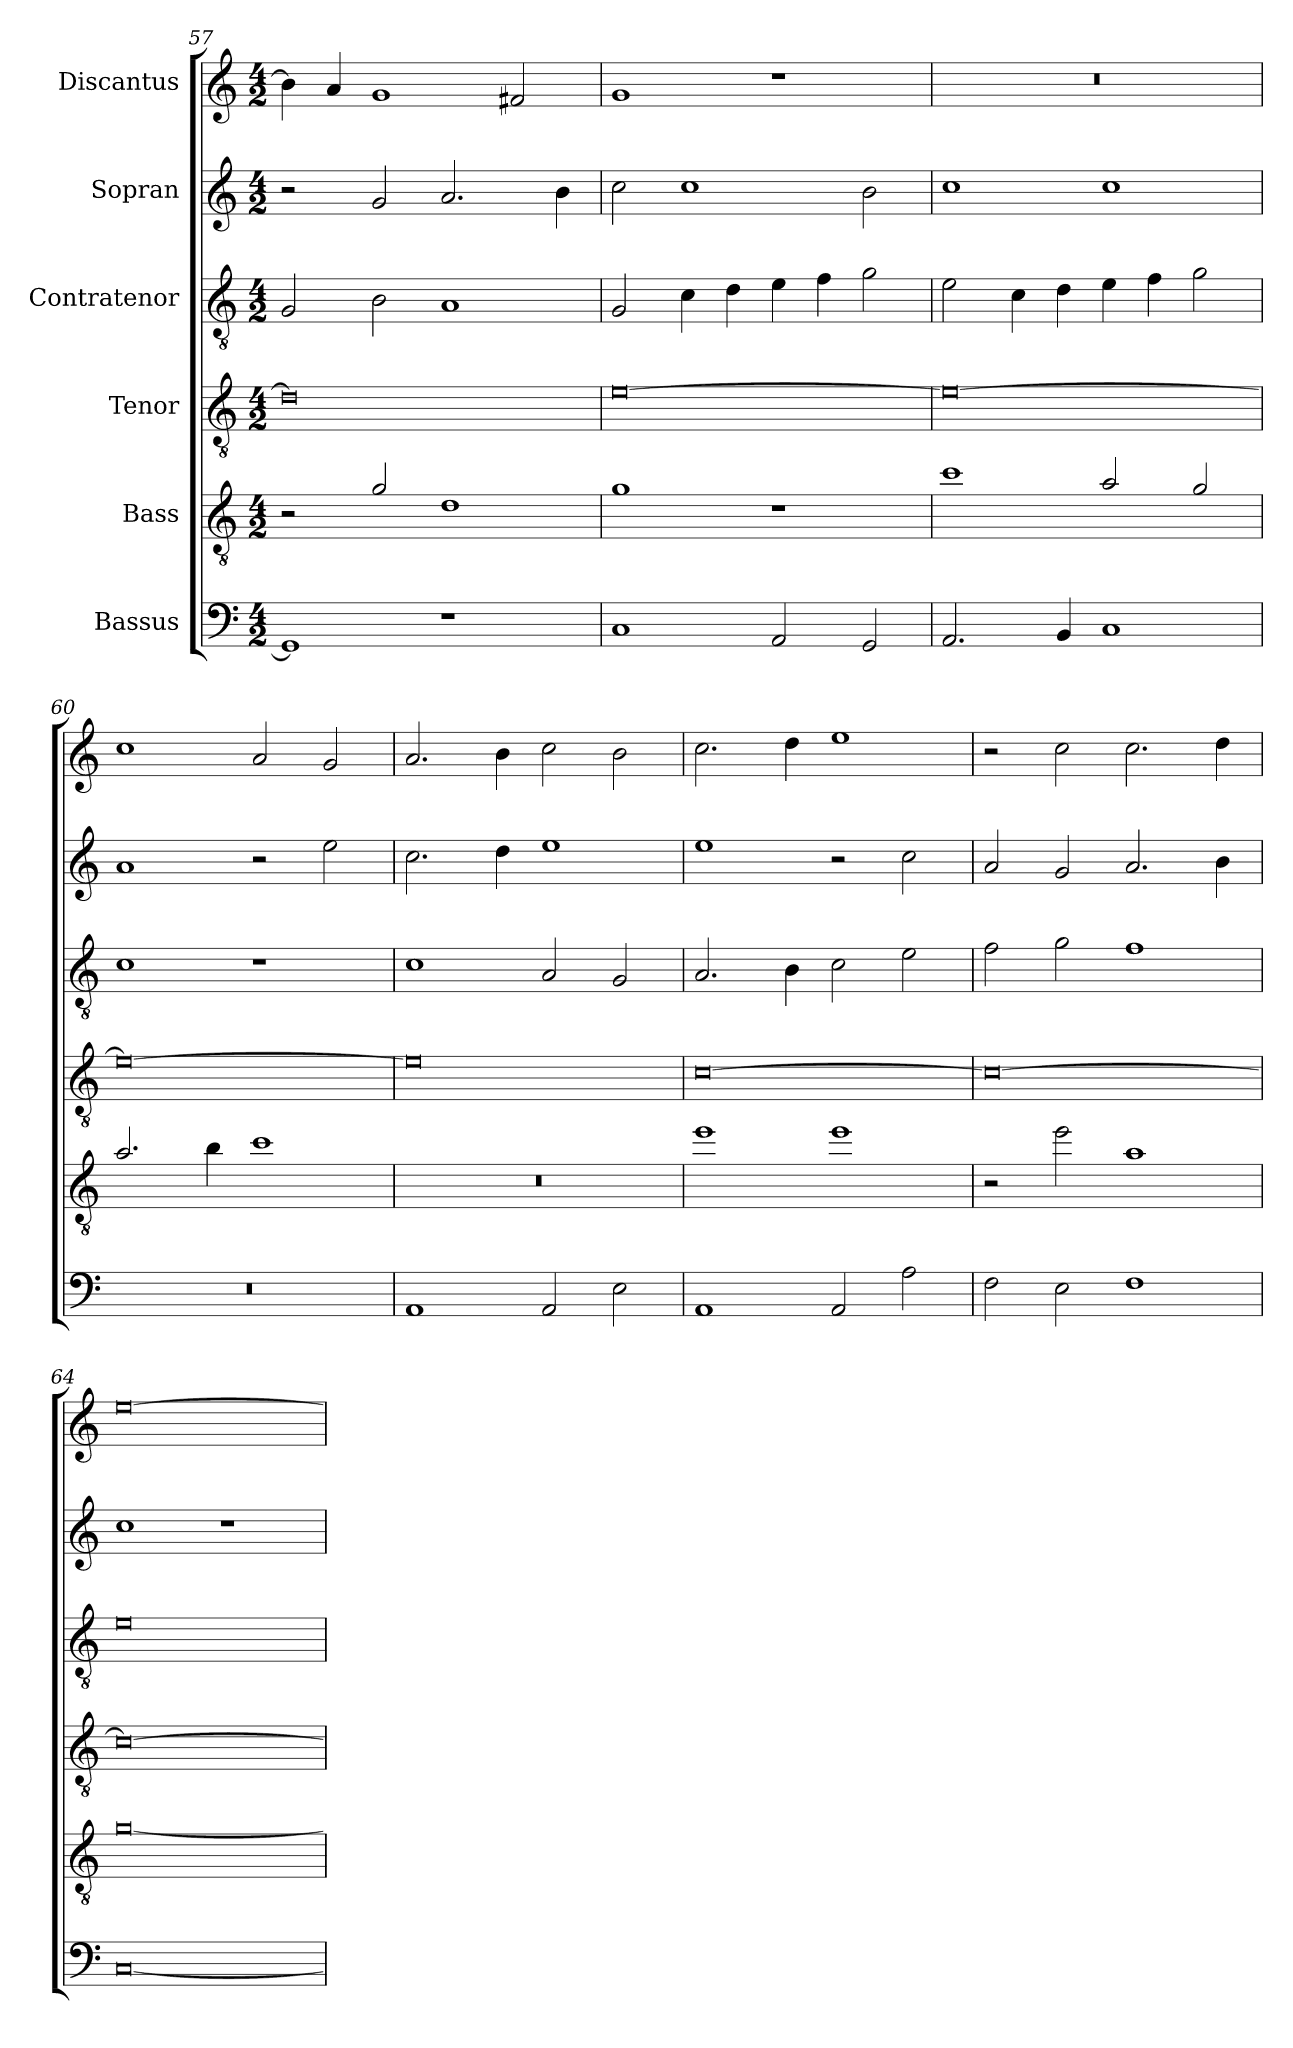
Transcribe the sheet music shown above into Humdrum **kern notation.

**kern	**kern	**kern	**kern	**kern	**kern
*part6	*part5	*part4	*part3	*part2	*part1
*staff6	*staff5	*staff4	*staff3	*staff2	*staff1
*I"Bassus	*I"Bass	*I"Tenor	*I"Contratenor	*I"Sopran	*I"Discantus
*clefF4	*clefGv2	*clefGv2	*clefGv2	*clefG2	*clefG2
*k[]	*k[]	*k[]	*k[]	*k[]	*k[]
*M4/2	*M4/2	*M4/2	*M4/2	*M4/2	*M4/2
=57	=57	=57	=57	=57	=57
1GG/]	2r	0d\]	2G/	2r	4b\]
.	.	.	.	.	4a/
.	2g/	.	2B\	2g/	1g/
1r	1d/	.	1A/	2.a/	.
.	.	.	.	.	2f#X/
.	.	.	.	4b\	.
=58	=58	=58	=58	=58	=58
1C/	1g/	[0e\	2G/	2cc\	1g/
.	.	.	4c\	1cc\	.
.	.	.	4d\	.	.
2AA/	1r	.	4e\	.	1r
.	.	.	4f\	.	.
2GG/	.	.	2g\	2b\	.
=59	=59	=59	=59	=59	=59
2.AA/	1cc\	0e\_	2e\	1cc\	0r
.	.	.	4c\	.	.
4BB/	.	.	4d\	.	.
1C/	2a/	.	4e\	1cc\	.
.	.	.	4f\	.	.
.	2g/	.	2g\	.	.
=60	=60	=60	=60	=60	=60
0r	2.a/	0e\_	1c\	1a/	1cc\
.	4b\	.	.	.	.
.	1cc\	.	1r	2r	2a/
.	.	.	.	2ee\	2g/
=61	=61	=61	=61	=61	=61
1AA/	0r	0e\]	1c\	2.cc\	2.a/
.	.	.	.	4dd\	4b\
2AA/	.	.	2A/	1ee\	2cc\
2E\	.	.	2G/	.	2b\
=62	=62	=62	=62	=62	=62
1AA/	1ee\	[0c\	2.A/	1ee\	2.cc\
.	.	.	4B\	.	4dd\
2AA/	1ee\	.	2c\	2r	1ee\
2A\	.	.	2e\	2cc\	.
=63	=63	=63	=63	=63	=63
2F\	2r	0c\_	2f\	2a/	2r
2E\	2ee\	.	2g\	2g/	2cc\
1F\	1a/	.	1f\	2.a/	2.cc\
.	.	.	.	4b\	4dd\
=64	=64	=64	=64	=64	=64
[0C/	[0g/	0c\_	0e\	1cc\	[0ee\
.	.	.	.	1r	.
=	=	=	=	=	=
*-	*-	*-	*-	*-	*-
